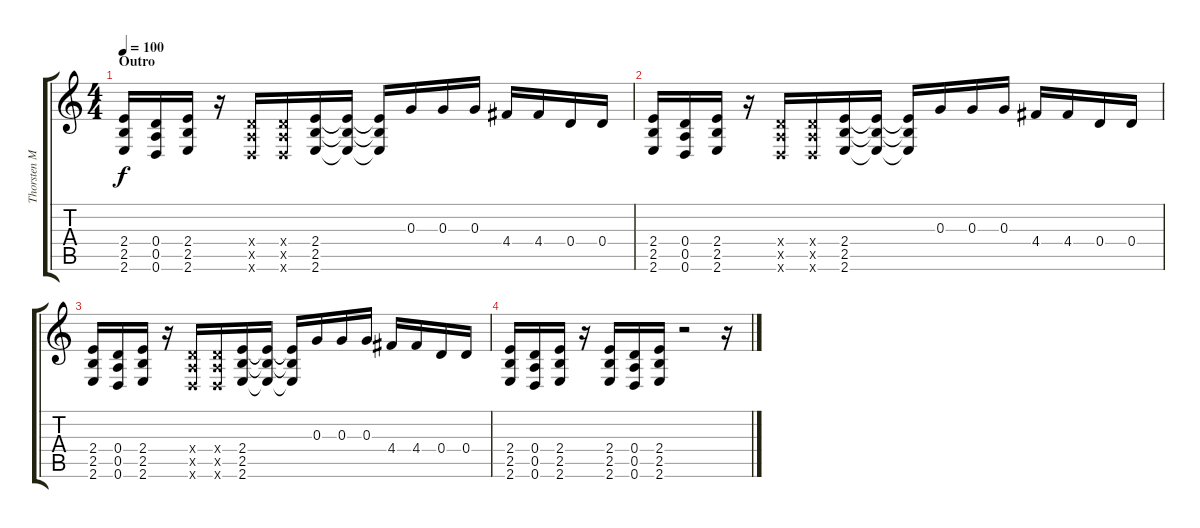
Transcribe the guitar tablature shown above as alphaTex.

\track ("Thorsten Mewes" "Thorsten M") {instrument distortionguitar}
\staff {score tabs}
\tuning (E4 B3 G3 D3 A2 D2) {hide}
\ts (4 4)
\section ("" "Outro")
\tempo 100
\clef g2
\ks c
(2.4 2.5 2.6).16{dy f} (0.4 0.5 0.6).16 (2.4 2.5 2.6).16 r.16 (0.4{x} 0.5{x} 0.6{x}).16 (0.4{x} 0.5{x} 0.6{x}).16 (2.4 2.5 2.6).16 (2.4{t} 2.5{t} 2.6{t}).16 (2.4{t} 2.5{t} 2.6{t}).16 0.3.16 0.3.16 0.3.16 4.4.16 4.4.16 0.4.16 0.4.16 |
(2.4 2.5 2.6).16 (0.4 0.5 0.6).16 (2.4 2.5 2.6).16 r.16 (0.4{x} 0.5{x} 0.6{x}).16 (0.4{x} 0.5{x} 0.6{x}).16 (2.4 2.5 2.6).16 (2.4{t} 2.5{t} 2.6{t}).16 (2.4{t} 2.5{t} 2.6{t}).16 0.3.16 0.3.16 0.3.16 4.4.16 4.4.16 0.4.16 0.4.16 |
(2.4 2.5 2.6).16 (0.4 0.5 0.6).16 (2.4 2.5 2.6).16 r.16 (0.4{x} 0.5{x} 0.6{x}).16 (0.4{x} 0.5{x} 0.6{x}).16 (2.4 2.5 2.6).16 (2.4{t} 2.5{t} 2.6{t}).16 (2.4{t} 2.5{t} 2.6{t}).16 0.3.16 0.3.16 0.3.16 4.4.16 4.4.16 0.4.16 0.4.16 |
(2.4 2.5 2.6).16 (0.4 0.5 0.6).16 (2.4 2.5 2.6).16 r.16 (2.4 2.5 2.6).16 (0.4 0.5 0.6).16 (2.4 2.5 2.6).16 r.2 r.16
